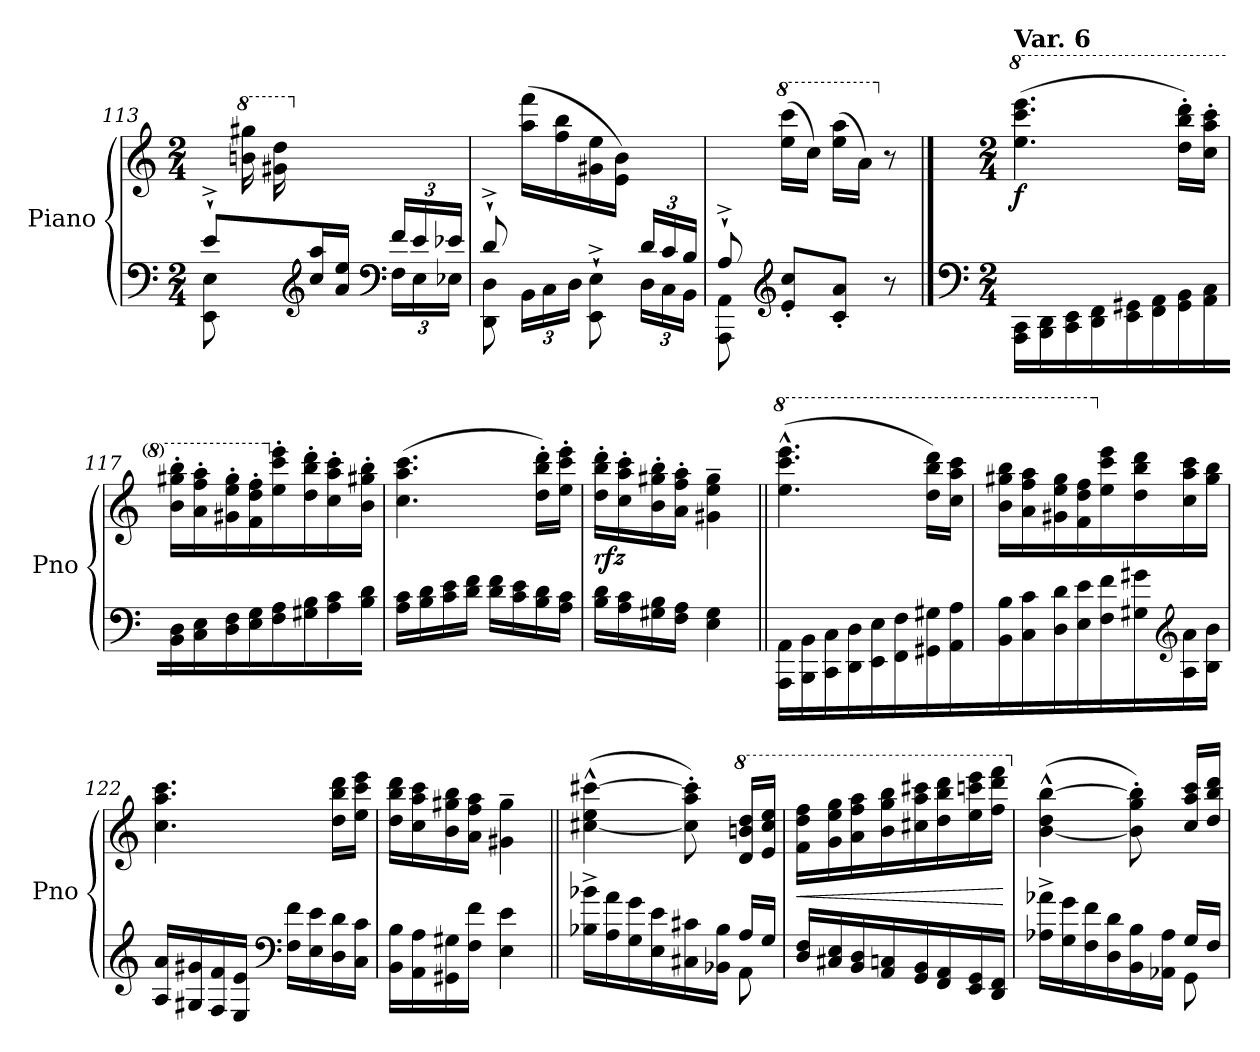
**kern	**kern	**dynam
*part1	*part1	*part1
*staff2	*staff1	*staff1/2
*I"Piano	*	*
*I'Pno	*	*
*clefF4	*clefG2	*
*k[]	*k[]	*
*M2/4	*M2/4	*
=113	=113	=113
*^	*	*
8e`^/	8EE\ 8E\	8ryy	.
*	*	*8va	*
8ryy	16ryy	(16bbn\ 16ggg#X\LL	.
.	16ryy	16gg#X\ 16ddd\	.
*clefG2	*	*	*
*	*	*X8va	*
16cc/ 16aa/	16ryy	4ryy	.
16a/ 16ee/JJ)	16ryy	.	.
*clefF4	*	*	*
*Xbrackettup	*	*	*
24f/LL	24F\LL	.	.
24e/	24E\	.	.
24e-X/JJ	24E-X\JJ	.	.
=114	=114	=114	=114
8d`^/	8DD\ 8D\	8ryy	.
4ryy	24BB\LL	(16aa\ 16fff\LL	.
.	24C\	.	.
.	.	16ff\ 16bb\	.
.	24D\JJ	.	.
.	8EE\`^ 8E\`^	16g#X\ 16ee\	.
.	.	16e\ 16b\JJ)	.
24d/LL	24D\LL	8ryy	.
24c/	24C\	.	.
24B/JJ	24BB\JJ	.	.
=115	=115	=115	=115
8A`^/	8AAA\ 8AA\	8ryy	.
*clefG2	*	*	*
*	*	*8va	*
4.ryy	8e/' 8cc/'L	(16eee\ 16cccc\LL	.
.	.	16ccc\JJ)	.
.	8c/' 8a/'J	(16eee\ 16aaa\LL	.
.	.	16aa\JJ)	.
*	*	*X8va	*
.	8r	8r	.
*v	*v	*	*
!!LO:LB:g=z
==116	==116	==116
*clefF4	*	*
*M2/4	*M2/4	*
*	*8va	*
*^	*	*
!	!	!LO:TX:a:B:t=Var. 6	!
!	!	!	!LO:DY:b
*v	*v	*	*
16AAA\ 16CC\LL	(4.eee\ 4.cccc\ 4.eeee\	f
16BBB\ 16DD\	.	.
16CC\ 16EE\	.	.
16DD\ 16FF\	.	.
16EE\ 16GG#X\	.	.
16FF\ 16AA\	.	.
16GG#\ 16BB\	16ddd\' 16bbb\' 16dddd\'LL)	.
16AA\ 16C\	16ccc\' 16aaa\' 16cccc\'JJ	.
=117	=117	=117
16BB\ 16D\	16bb\' 16ggg#X\' 16bbb\'LL	.
16C\ 16E\	16aa\' 16fff\' 16aaa\'	.
16D\ 16F\	16gg#X\' 16eee\' 16ggg#\'	.
16E\ 16G\	16ff\' 16ddd\' 16fff\'	.
*	*X8va	*
16F\ 16A\	16ee\' 16ccc\' 16eee\'	.
16G#X\ 16B\	16dd\' 16bb\' 16ddd\'	.
16A\ 16c\	16cc\' 16aa\' 16ccc\'	.
16B\ 16d\JJ	16b\' 16gg#X\' 16bb\'JJ	.
=118	=118	=118
16A\ 16c\LL	(4.cc\ 4.aa\ 4.ccc\	.
16B\ 16d\	.	.
16c\ 16e\	.	.
16d\ 16f\JJ	.	.
16d\ 16f\LL	.	.
16c\ 16e\	.	.
16B\ 16d\	16dd\' 16bb\' 16ddd\'LL)	.
16A\ 16c\JJ	16ee\' 16ccc\' 16eee\'JJ	.
=119	=119	=119
!	!	!LO:DY:b
16B\ 16d\LL	16dd\' 16bb\' 16ddd\'LL	rfz
16A\ 16c\	16cc\' 16aa\' 16ccc\'	.
16G#X\ 16B\	16b\' 16gg#X\' 16bb\'	.
16F\ 16A\JJ	16a\' 16ff\' 16aa\'JJ	.
4E\ 4G#\	4g#X\~ 4ee\~ 4gg#\~	.
!!LO:LB:g=z
=120||	=120||	=120||
*	*8va	*
16AAA\ 16AA\LL	(4.eee\^^ 4.cccc\^^ 4.eeee\^^	.
16BBB\ 16BB\	.	.
16CC\ 16C\	.	.
16DD\ 16D\	.	.
16EE\ 16E\	.	.
16FF\ 16F\	.	.
16GG#X\ 16G#X\	16ddd\ 16bbb\ 16dddd\LL)	.
16AA\ 16A\	16ccc\ 16aaa\ 16cccc\JJ	.
=121	=121	=121
16BB\ 16B\	16bb\ 16ggg#X\ 16bbb\LL	.
16C\ 16c\	16aa\ 16fff\ 16aaa\	.
16D\ 16d\	16gg#X\ 16eee\ 16ggg#\	.
16E\ 16e\	16ff\ 16ddd\ 16fff\	.
*	*X8va	*
16F\ 16f\	16ee\ 16ccc\ 16eee\	.
16G#X\ 16g#X\	16dd\ 16bb\ 16ddd\	.
*clefG2	*	*
16A\ 16a\	16cc\ 16aa\ 16ccc\	.
16B\ 16b\JJ	16gg#\ 16bb\JJ	.
=122	=122	=122
16A/ 16a/LL	4.cc\ 4.aa\ 4.ccc\	.
16G#X/ 16g#X/	.	.
16F/ 16f/	.	.
16E/ 16e/JJ	.	.
*clefF4	*	*
16F\ 16f\LL	.	.
16E\ 16e\	.	.
16D\ 16d\	16dd\ 16bb\ 16ddd\LL	.
16C\ 16c\JJ	16ee\ 16ccc\ 16eee\JJ	.
=123	=123	=123
16BB\ 16B\LL	16dd\ 16bb\ 16ddd\LL	.
16AA\ 16A\	16cc\ 16aa\ 16ccc\	.
16GG#X\ 16G#X\	16b\ 16gg#X\ 16bb\	.
16F\ 16f\JJ	16a\ 16ff\ 16aa\JJ	.
4E\ 4e\	4g#X\~ 4gg#\~	.
!!LO:PB:g=z
=124||	=124||	=124||
*^	*	*
16B-X\^ 16b-X\^LL	8ryy	([4cc#X\^^ 4ee\^^ [4ccc#X\^^	.
16A\ 16a\	.	.	.
16G\ 16g\	8ryy	.	.
16E\ 16e\	.	.	.
16C#X\ 16c#X\	8ryy	8cc#\]' 8aa\' 8ccc#\]')	.
16BB-X\ 16B-\JJ	.	.	.
*	*	*8va	*
16A/LL	8AA\	16dd/ 16bbn/ 16ddd/LL	.
16G/JJ	.	16ee/ 16ccc#/ 16eee/JJ	.
*v	*v	*	*
=125	=125	=125
!	!	!LO:HP:b
16D/ 16F/LL	16ff\ 16ddd\ 16fff\LL	<
16C#X/ 16E/	16gg\ 16eee\ 16ggg\	.
16BB/ 16D/	16aa\ 16fff\ 16aaa\	.
16AA/ 16Cn/	16bb\ 16ggg\ 16bbb\	.
16GG/ 16BB/	16ccc#X\ 16aaa\ 16cccc#X\	.
16FF/ 16AA/	16ddd\ 16bbb\ 16dddd\	.
16EE/ 16GG/	16eee\ 16ccccn\ 16eeee\	.
16DD/ 16FF/JJ	16fff\ 16dddd\ 16ffff\JJ	.
.	.	[
=126	=126	=126
*^	*	*
*	*	*X8va	*
16A-X\^ 16a-X\^LL	8ryy	([4b\^^ 4dd\^^ [4bb\^^	.
16G\ 16g\	.	.	.
16F\ 16f\	8ryy	.	.
16D\ 16d\	.	.	.
16BB\ 16B\	8ryy	8b\]' 8gg\' 8bb\]')	.
16AA-X\ 16A-\JJ	.	.	.
16G/LL	8GG\	16cc/ 16aa/ 16ccc/LL	.
16F/JJ	.	16dd/ 16bb/ 16ddd/JJ	.
*v	*v	*	*
=	=	=
*-	*-	*-
